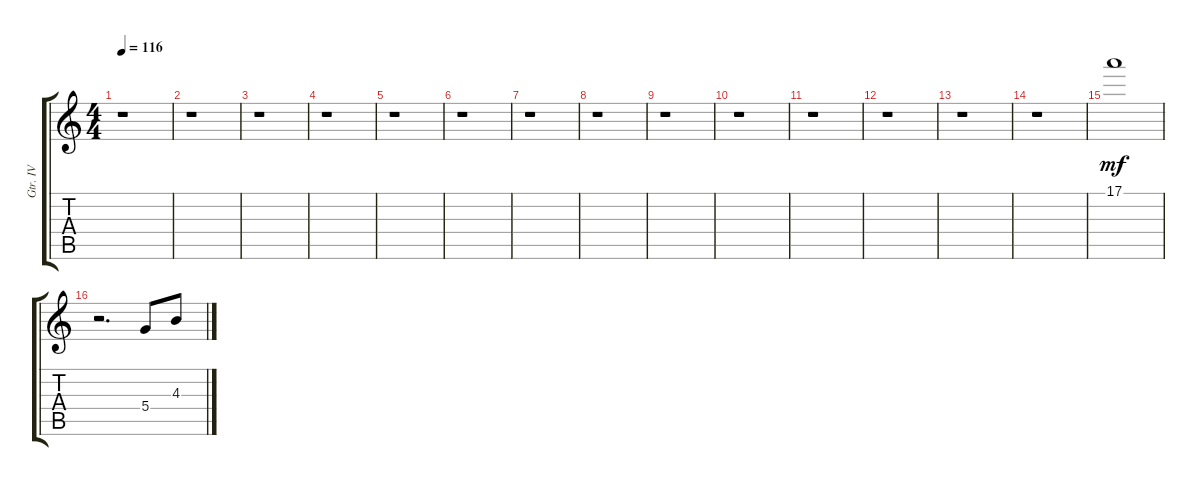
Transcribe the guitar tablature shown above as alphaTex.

\track ("Gtr. IV" "Gtr. IV") {instrument distortionguitar}
\staff {score tabs}
\tuning (E4 B3 G3 D3 A2 E2) {hide}
\ts (4 4)
\tempo 116
\clef g2
\ks c
r.1{dy mf} |
r.1 |
r.1 |
r.1 |
r.1 |
r.1 |
r.1 |
r.1 |
r.1 |
r.1 |
r.1 |
r.1 |
r.1 |
r.1 |
17.1.1 |
r.2{d} 5.4.8 4.3.8
